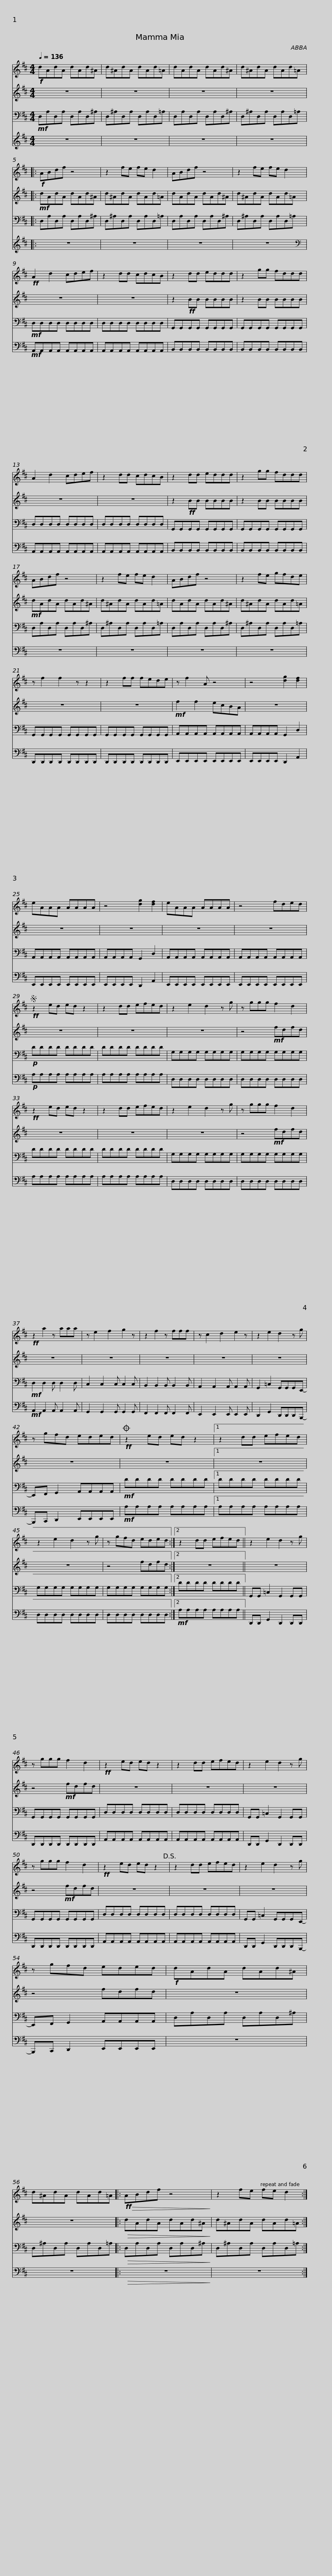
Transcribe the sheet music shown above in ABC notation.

X:1
%%score 1 2 3 4
L:1/8
Q:1/4=136
M:4/4
I:linebreak $
K:D
V:1 treble transpose=12
V:2 treble transpose=12
V:3 bass
V:4 treble
V:1
!f! dAdA dAd^A | d^AdA dAd=A | dAdA dAd^A | d^AdA dAd=A |:$!f! ABdf z4 | %5
 z2 fe fe d2 | ABdf z4 | z2 fe fe d2 |$!ff! A2 d2 cdef | z2 dd cdcB | %10
 z2 dd eddd | z2 gg fddd | A2 d2 cdef |$ z2 dd cdcB | z2 dd eddd | %15
 z2 gg fddd | ABdf z4 |$ z2 fe fe d2 | ABdf z4 | z2 fe gfde | %20
 z f2 f2 z z2 |$ z2 ff fede | z f2 A z4 | z4 [dg]2 [df]2 | eAAA AAAA |$ %25
 z4 [dg]2 [df]2 | eAAA AAAA | z4 fded |S!ff! z2 ed ed z2 |$ z2 dd efed | %30
 z2 e2 d2 z g | z ggg f2 d2 |!ff! z2 ed ed z2 |$ z2 dd efed | z2 e2 d2 z g | %35
 z ggg f2 d2 |!ff! z2 a2 z aaa |$ z e2 f2 g2 z | z2 f2 z fff | z c2 d2 e2 z | %40
 z2 e2 d2 z g |$ z gfd eded |O!ff! z2 ed ed z2 |1 z2 dd efed | z2 e2 d2 z g |$ %45
 z gfd eded :|2 z2 dd efed || z2 e2 d2 z g | z ggg f2 d2 |$!ff! z2 ed ed z2 | %50
 z2 dd efed | z2 e2 d2 z g | z ggg f2 d2 |$!ff! z2 ed ed z2!D.S.! | z2 dd efed | %55
 z2 e2 d2 z g | z gfd eded |$!f! dAdA dAd^A | d^AdA dAd=A |:!ff!!>(! ABdf z4!>)! | %60
 z2 fe fe d2 :| %61
V:2
 z8 | z8 | z8 | z8 |:$!mf! dAdA dAd^A | %5
 d^AdA dAd=A | dAdA dAd^A | d^AdA dAd=A |$ z8 | z8 | %10
 z2!ff! BB BBBB | z2 BB BBBB | z8 |$ z8 | z2!ff! BB BBBB | %15
 z2 BB BBBB |!mf! dAdA dAd^A |$ d^AdA dAd=A | dAdA dAd^A | d^AdA dAd=A | %20
 z8 |$ z8 |!mf! f2 f2 ecBA | z8 | z8 |$ %25
 z8 | z8 | z8 | z8 |$ z8 | %30
 z8 | z4!mf! fdfd | z8 |$ z8 | z8 | %35
 z4!mf! fdfd | z8 |$ z8 | z8 | z8 | %40
 z8 |$ z8 | z8 |1 z8 | z8 |$ %45
 z4 fdfd :|2 z8 || z8 | z4!mf! fdfd |$ z8 | %50
 z8 | z8 | z4!mf! fdfd |$ z8 | z8 | %55
 z8 | z4 fdfd |$ z8 | z8 |:!>(! dAdA dAd^A!>)! | %60
 d^AdA dAd=A :| %61
V:3
!mf! D,A,D,A, D,A,D,^A, | D,^A,D,A, D,A,D,=A, | D,A,D,A, D,A,D,^A, | D,^A,D,A, D,A,D,=A, |:$ D,A,D,A, D,A,D,^A, | %5
 D,^A,D,A, D,A,D,=A, | D,A,D,A, D,A,D,^A, | D,^A,D,A, D,A,D,=A, |$!mf! D,D,D,D, D,D,D,D, | D,D,D,D, D,D,D,D, | %10
 G,,G,,G,,G,, G,,G,,G,,G,, | G,,G,,G,,G,, G,,G,,G,,G,, | D,D,D,D, D,D,D,D, |$ D,D,D,D, D,D,D,D, | G,,G,,G,,G,, G,,G,,G,,G,, | %15
 G,,G,,G,,G,, G,,G,,G,,G,, | D,A,D,A, D,A,D,^A, |$ D,^A,D,A, D,A,D,=A, | D,A,D,A, D,A,D,^A, | D,^A,D,A, D,A,D,=A, | %20
 G,,G,,G,,G,, G,,G,,G,,G,, |$ G,,G,,G,,G,, G,,G,,G,,G,, | A,,A,,A,,A,, A,,A,,A,,A,, | A,,A,,A,,A,, G,,2 D,2 | A,,A,,A,,A,, A,,A,,A,,A,, |$ %25
 A,,A,,A,,A,, G,,2 D,2 | A,,A,,A,,A,, A,,A,,A,,A,, | A,,A,,A,,A,, A,,A,,A,,A,, |!p! DDDD DDDD |$ DDDD DDDD | %30
 G,G,G,G, G,G,G,G, | G,G,G,G, G,G,G,G, | DDDD DDDD |$ DDDD DDDD | G,G,G,G, G,G,G,G, | %35
 G,G,G,G, G,G,G,G, |!mf! D,2 D,2 D, D,2 D, |$ C,2 C,2 C, C,2 C, | B,,2 B,,2 B,, B,,2 B,, | A,,2 A,,2 A,, A,,2 A,, | %40
 G,,2 =C,2 G,,G,,G,,E,,- |$ E,,F,, G,,2 A,,A,,A,,A,, |!mf! DDDD DDDD |1 DDDD DDDD | G,G,G,G, G,G,G,G, |$ %45
 G,G,G,G, G,G,G,G, :|2 DDDD DDDD || G,,G,, =C,2 G,,2 G,,G,, | G,,G,,G,,G,, G,,G,,G,,G,, |$ D,D,D,D, D,D,D,D, | %50
 D,D,D,D, D,D,D,D, | G,,G,, =C,2 G,,2 G,,G,, | G,,G,,G,,G,, G,,G,,G,,G,, |$ D,D,D,D, D,D,D,D, | D,D,D,D, D,D,D,D, | %55
 G,,G,, =C,2 G,,G,,G,,E,,- | E,,F,, G,,2 A,,A,,A,,A,, |$ D,A,D,A, D,A,D,^A, | D,^A,D,A, D,A,D,=A, |:!>(! D,A,D,A, D,A,D,^A,!>)! | %60
 D,^A,D,A, D,A,D,=A, :| %61
V:4
 z8 | z8 | z8 | z8 |:$ z8 | %5
 z8 | z8 | z8 |$[K:bass]!mf! A,,A,,A,,A,, A,,A,,A,,A,, | A,,A,,A,,A,, A,,A,,A,,A,, | %10
 B,,B,,B,,B,, B,,B,,B,,B,, | B,,B,,B,,B,, B,,B,,B,,B,, | A,,A,,A,,A,, A,,A,,A,,A,, |$ A,,A,,A,,A,, A,,A,,A,,A,, | B,,B,,B,,B,, B,,B,,B,,B,, | %15
 B,,B,,B,,B,, B,,B,,B,,B,, | z8 |$ z8 | z8 | z8 | %20
 D,,D,,D,,D,, D,,D,,D,,D,, |$ D,,D,,D,,D,, D,,D,,D,,D,, | E,,E,,E,,E,, E,,E,,E,,E,, | E,,E,,E,,E,, D,,2 A,,2 | E,,E,,E,,E,, E,,E,,E,,E,, |$ %25
 E,,E,,E,,E,, D,,2 A,,2 | E,,E,,E,,E,, E,,E,,E,,E,, | E,,E,,E,,E,, E,,E,,E,,E,, |!p! A,A,A,A, A,A,A,A, |$ A,A,A,A, A,A,A,A, | %30
 D,D,D,D, D,D,D,D, | D,D,D,D, D,D,D,D, | A,A,A,A, A,A,A,A, |$ A,A,A,A, A,A,A,A, | D,D,D,D, D,D,D,D, | %35
 D,D,D,D, D,D,D,D, |!mf! A,,2 A,,2 A,, A,,2 A,, |$ G,,2 G,,2 G,, G,,2 G,, | F,,2 F,,2 F,, F,,2 F,, | E,,2 E,,2 E,, E,,2 E,, | %40
 D,,2 G,,2 D,,D,,D,,B,,,- |$ B,,,C,, D,,2 E,,E,,E,,E,, |!mf! A,A,A,A, A,A,A,A, |1 A,A,A,A, A,A,A,A, | D,D,D,D, D,D,D,D, |$ %45
 D,D,D,D, D,D,D,D, :|2!mf! A,A,A,A, A,A,A,A, || D,,D,, G,,2 D,,2 D,,D,, | D,,D,,D,,D,, D,,D,,D,,D,, |$ A,,A,,A,,A,, A,,A,,A,,A,, | %50
 A,,A,,A,,A,, A,,A,,A,,A,, | D,,D,, G,,2 D,,2 D,,D,, | D,,D,,D,,D,, D,,D,,D,,D,, |$ A,,A,,A,,A,, A,,A,,A,,A,, | A,,A,,A,,A,, A,,A,,A,,A,, | %55
 D,,D,, G,,2 D,,D,,D,,B,,,- | B,,,C,, D,,2 E,,E,,E,,E,, |$ z8 | z8 |:!>(! z8!>)! | %60
 z8 :| %61
